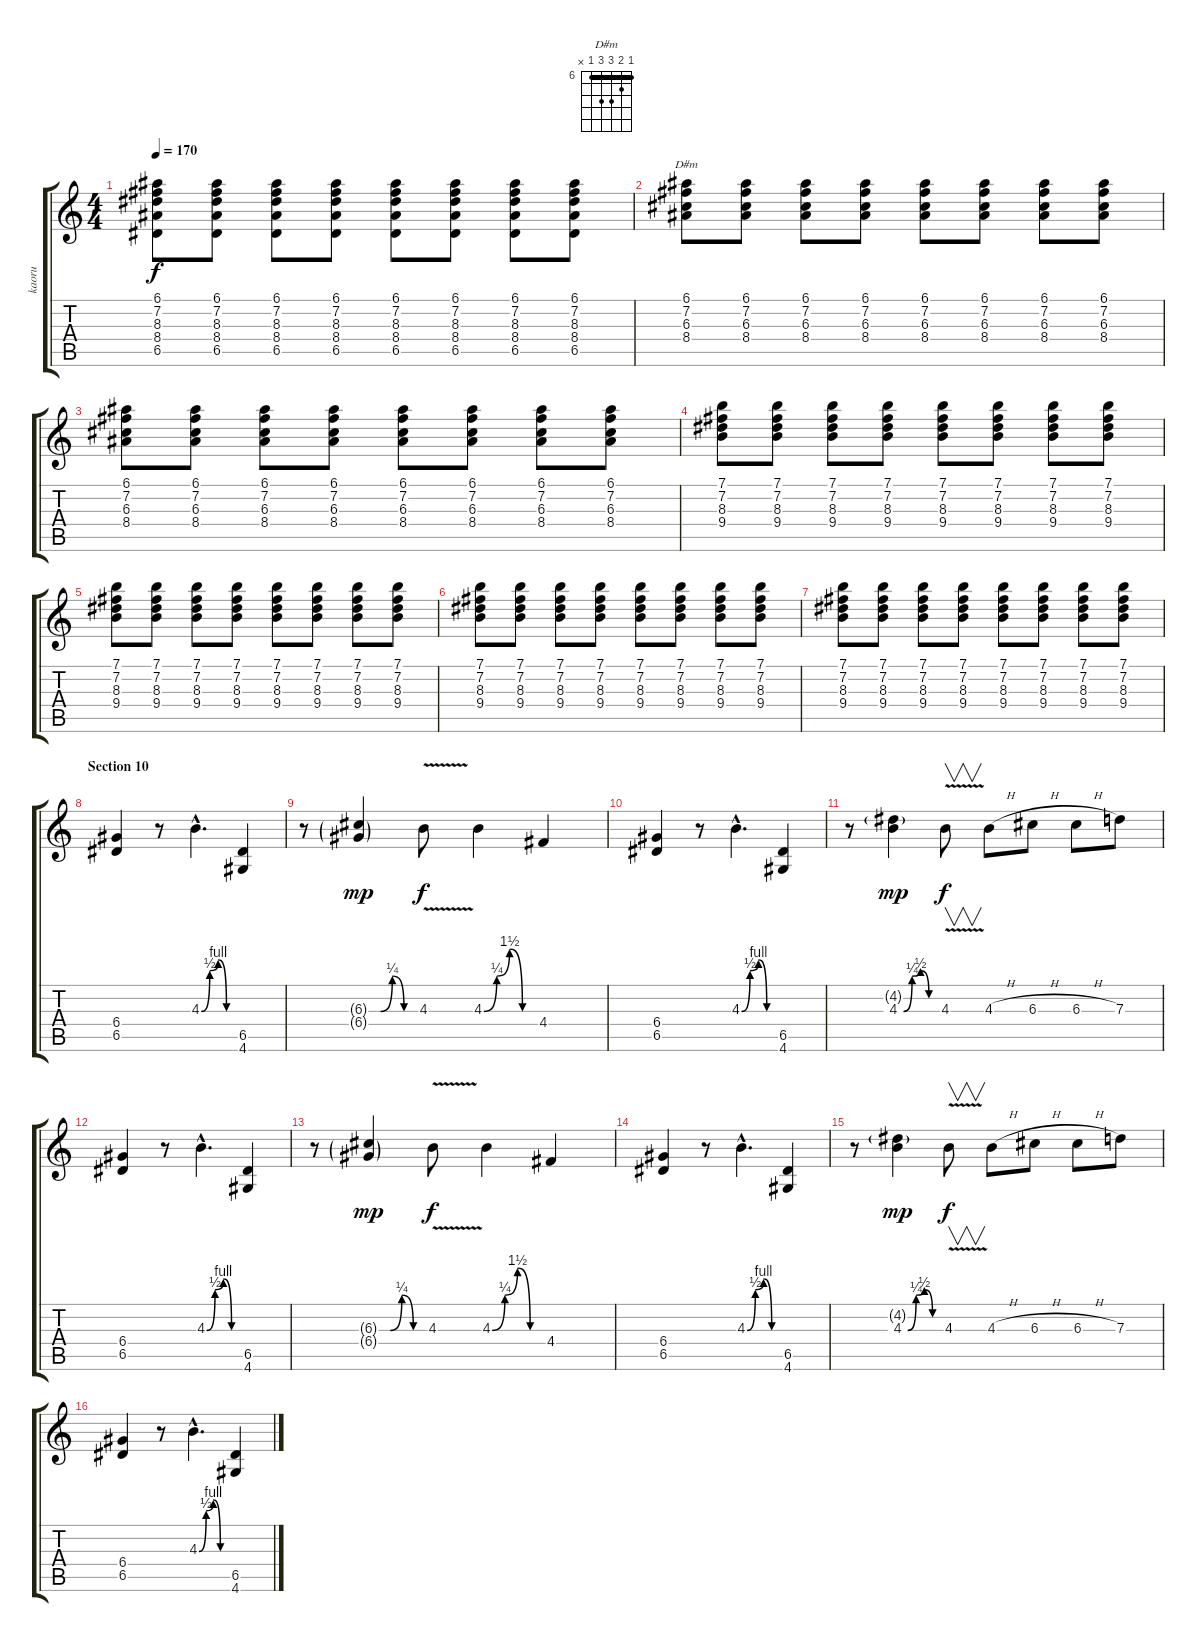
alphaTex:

\track ("kaoru" "kaoru") {instrument distortionguitar}
\staff {score tabs}
\tuning (E4 B3 G3 D3 A2 E2) {hide}
\chord ("D#m" 6 7 8 8 6 x) {firstfret 6 barre 6}
\ts (4 4)
\tempo 170
\clef g2
\ks c
(6.1 7.2 8.3 8.4 6.5).8{dy f volume 11} (6.1 7.2 8.3 8.4 6.5).8 (6.1 7.2 8.3 8.4 6.5).8 (6.1 7.2 8.3 8.4 6.5).8 (6.1 7.2 8.3 8.4 6.5).8 (6.1 7.2 8.3 8.4 6.5).8 (6.1 7.2 8.3 8.4 6.5).8 (6.1 7.2 8.3 8.4 6.5).8 |
(6.1 7.2 6.3 8.4).8{ch "D#m"} (6.1 7.2 6.3 8.4).8 (6.1 7.2 6.3 8.4).8 (6.1 7.2 6.3 8.4).8 (6.1 7.2 6.3 8.4).8 (6.1 7.2 6.3 8.4).8 (6.1 7.2 6.3 8.4).8 (6.1 7.2 6.3 8.4).8 |
(6.1 7.2 6.3 8.4).8 (6.1 7.2 6.3 8.4).8 (6.1 7.2 6.3 8.4).8 (6.1 7.2 6.3 8.4).8 (6.1 7.2 6.3 8.4).8 (6.1 7.2 6.3 8.4).8 (6.1 7.2 6.3 8.4).8 (6.1 7.2 6.3 8.4).8 |
(7.1 7.2 8.3 9.4).8 (7.1 7.2 8.3 9.4).8 (7.1 7.2 8.3 9.4).8 (7.1 7.2 8.3 9.4).8 (7.1 7.2 8.3 9.4).8 (7.1 7.2 8.3 9.4).8 (7.1 7.2 8.3 9.4).8 (7.1 7.2 8.3 9.4).8 |
(7.1 7.2 8.3 9.4).8 (7.1 7.2 8.3 9.4).8 (7.1 7.2 8.3 9.4).8 (7.1 7.2 8.3 9.4).8 (7.1 7.2 8.3 9.4).8 (7.1 7.2 8.3 9.4).8 (7.1 7.2 8.3 9.4).8 (7.1 7.2 8.3 9.4).8 |
(7.1 7.2 8.3 9.4).8 (7.1 7.2 8.3 9.4).8 (7.1 7.2 8.3 9.4).8 (7.1 7.2 8.3 9.4).8 (7.1 7.2 8.3 9.4).8 (7.1 7.2 8.3 9.4).8 (7.1 7.2 8.3 9.4).8 (7.1 7.2 8.3 9.4).8 |
(7.1 7.2 8.3 9.4).8 (7.1 7.2 8.3 9.4).8 (7.1 7.2 8.3 9.4).8 (7.1 7.2 8.3 9.4).8 (7.1 7.2 8.3 9.4).8 (7.1 7.2 8.3 9.4).8 (7.1 7.2 8.3 9.4).8 (7.1 7.2 8.3 9.4).8 |
\section ("" "Section 10")
(6.4 6.5).4 r.8 4.3{be (custom 0 0 15 2 30 4 45 0 60 0) hac}.4{d} (6.5 4.6).4 |
r.8 (6.3{be (custom 0 0 15 0 30 1 45 0 60 0) g} 6.4{g}).4{dy mp} 4.3{v}.8{dy f} 4.3{be (custom 0 0 15 1 30 6 45 0 60 0)}.4 4.4.4 |
(6.4 6.5).4 r.8 4.3{be (custom 0 0 15 2 30 4 45 0 60 0) hac}.4{d} (6.5 4.6).4 |
r.8 (4.2{g} 4.3{be (custom 0 0 15 1 30 2 45 0 60 0)}).4{dy mp} 4.3{v}.8{v dy f} 4.3{h}.8 6.3{h}.8 6.3{h}.8 7.3.8 |
(6.4 6.5).4 r.8 4.3{be (custom 0 0 15 2 30 4 45 0 60 0) hac}.4{d} (6.5 4.6).4 |
r.8 (6.3{be (custom 0 0 15 0 30 1 45 0 60 0) g} 6.4{g}).4{dy mp} 4.3{v}.8{dy f} 4.3{be (custom 0 0 15 1 30 6 45 0 60 0)}.4 4.4.4 |
(6.4 6.5).4 r.8 4.3{be (custom 0 0 15 2 30 4 45 0 60 0) hac}.4{d} (6.5 4.6).4 |
r.8 (4.2{g} 4.3{be (custom 0 0 15 1 30 2 45 0 60 0)}).4{dy mp} 4.3{v}.8{v dy f} 4.3{h}.8 6.3{h}.8 6.3{h}.8 7.3.8 |
(6.4 6.5).4 r.8 4.3{be (custom 0 0 15 2 30 4 45 0 60 0) hac}.4{d} (6.5 4.6).4
